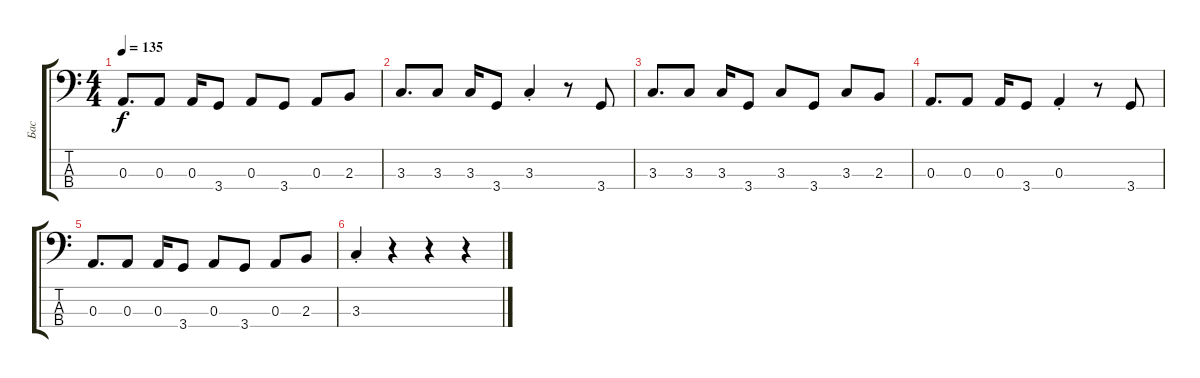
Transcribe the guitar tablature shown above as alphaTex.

\track ("Бас" "Бас") {instrument slapbass1}
\staff {score tabs}
\tuning (G2 D2 A1 E1) {hide}
\ts (4 4)
\tempo 135
\clef f4
\ks c
0.3.8{d dy f} 0.3.8 0.3.16 3.4.8 0.3.8 3.4.8 0.3.8 2.3.8 |
3.3.8{d} 3.3.8 3.3.16 3.4.8 3.3{st}.4 r.8 3.4.8 |
3.3.8{d} 3.3.8 3.3.16 3.4.8 3.3.8 3.4.8 3.3.8 2.3.8 |
0.3.8{d} 0.3.8 0.3.16 3.4.8 0.3{st}.4 r.8 3.4.8 |
0.3.8{d} 0.3.8 0.3.16 3.4.8 0.3.8 3.4.8 0.3.8 2.3.8 |
3.3{st}.4 r.4 r.4 r.4
